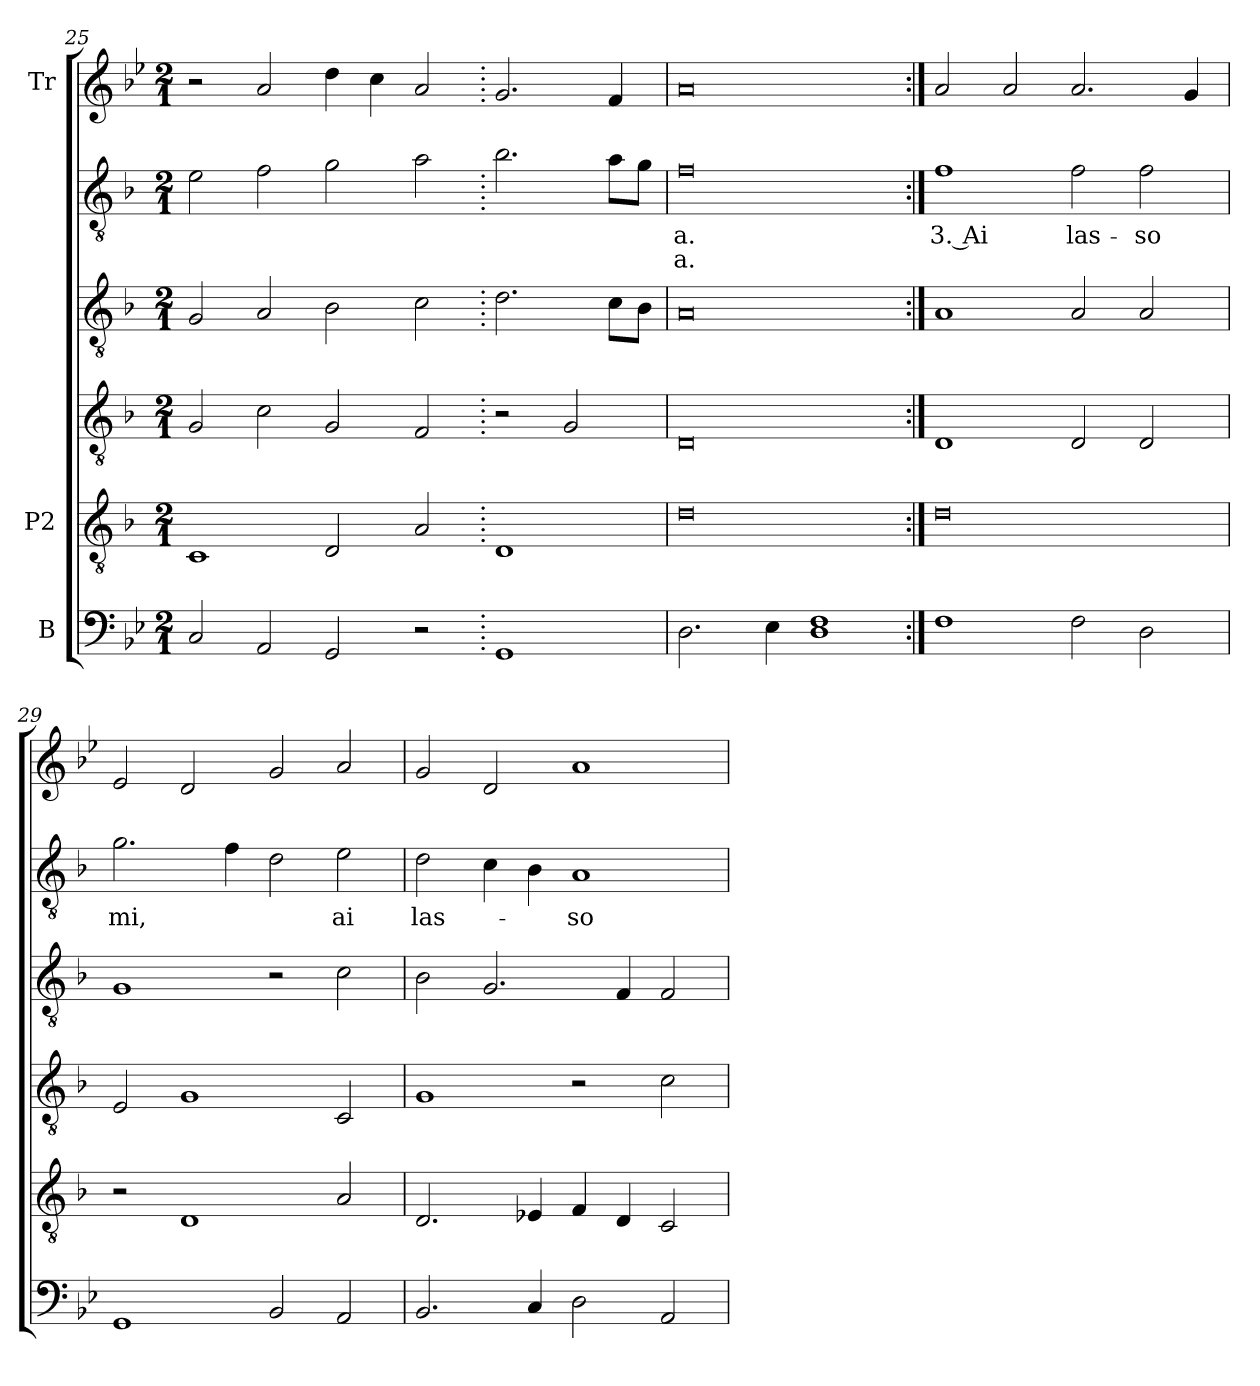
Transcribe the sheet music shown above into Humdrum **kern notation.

**kern	**kern	**kern	**kern	**kern	**text	**text	**kern
*part3	*part2	*part2	*part2	*part2	*part2	*part2	*part1
*staff6	*staff5	*staff4	*staff3	*staff2	*staff2	*staff2	*staff1
*I"B	*I"P2	*	*	*	*	*	*I"Tr
*clefF4	*clefGv2	*clefGv2	*clefGv2	*clefGv2	*	*	*clefG2
*	*ITrd7c12	*ITrd7c12	*ITrd7c12	*ITrd7c12	*	*	*
*k[b-e-]	*k[b-]	*k[b-]	*k[b-]	*k[b-]	*	*	*k[b-e-]
*B-:	*F:	*F:	*F:	*F:	*	*	*B-:
*M2/1	*M2/1	*M2/1	*M2/1	*M2/1	*	*	*M2/1
=25	=25	=25	=25	=25	=25	=25	=25
2Ci/	1CCi/	2GGi/	2GGi/	2Ei\	.	.	2r
2AAi/	.	2Ci\	2AAi/	2Fi\	.	.	2ai/
2GGi/	2DDi/	2GGi/	2BB-i\	2Gi\	.	.	4ddi\
.	.	.	.	.	.	.	4cci\
2r	2AAi/	2FFi/	2Ci\	2Ai\	.	.	2ai/
=26.	=26.	=26.	=26.	=26.	=26.	=26.	=26.
1GGi/	1DDi/	2r	2.Di\	2.B-i\	.	.	2.gi/
.	.	2GGi/	.	.	.	.	.
.	.	.	8Ci\L	8Ai\L	.	.	4fi/
.	.	.	8BB-i\J	8Gi\J	.	.	.
=27	=27	=27	=27	=27	=27	=27	=27
*^	*	*	*	*	*	*	*
!	!	!	!	!	!	!LO:LY:b:color=#000000	!LO:LY:b:color=#000000	!
2.Di\	1ryy	0Di\	0DDi/	0AAi/	0Fi\	-a.	-a.	0ai/
4E-i\	.	.	.	.	.	.	.	.
1Fi/	1Di\	.	.	.	.	.	.	.
*v	*v	*	*	*	*	*	*	*
=28:|!	=28:|!	=28:|!	=28:|!	=28:|!	=28:|!	=28:|!	=28:|!
*^	*	*	*	*	*	*	*
!	!	!	!	!	!	!LO:LY:b:color=#000000	!	!
*v	*v	*	*	*	*	*	*	*
1Fi\	0Di\	1DDi/	1AAi/	1Fi\	3. Ai	.	2ai/
.	.	.	.	.	.	.	2ai/
!	!	!	!	!	!LO:LY:b:color=#000000	!	!
2Fi\	.	2DDi/	2AAi/	2Fi\	las-	.	2.ai/
!	!	!	!	!	!LO:LY:b:color=#000000	!	!
2Di\	.	2DDi/	2AAi/	2Fi\	-so	.	.
.	.	.	.	.	.	.	4gi/
=29	=29	=29	=29	=29	=29	=29	=29
!	!	!	!	!	!LO:LY:b:color=#000000	!	!
1GGi/	2r	2EEi/	1GGi/	2.Gi\	mi,	.	2e-i/
.	1DDi/	1GGi/	.	.	.	.	2di/
.	.	.	.	4Fi\	.	.	.
2BB-i/	.	.	2r	2Di\	.	.	2gi/
!	!	!	!	!	!LO:LY:b:color=#000000	!	!
2AAi/	2AAi/	2CCi/	2Ci\	2Ei\	ai	.	2ai/
=30	=30	=30	=30	=30	=30	=30	=30
!	!	!	!	!	!LO:LY:b:color=#000000	!	!
2.BB-i/	2.DDi/	1GGi/	2BB-i\	2Di\	las-	.	2gi/
.	.	.	2.GGi/	4Ci\	.	.	2di/
4Ci/	4EE-i/	.	.	4BB-i\	.	.	.
!	!	!	!	!	!LO:LY:b:color=#000000	!	!
2Di\	4FFi/	2r	.	1AAi/	-so	.	1ai/
.	4DDi/	.	4FFi/	.	.	.	.
2AAi/	2CCi/	2Ci\	2FFi/	.	.	.	.
=	=	=	=	=	=	=	=
*-	*-	*-	*-	*-	*-	*-	*-
